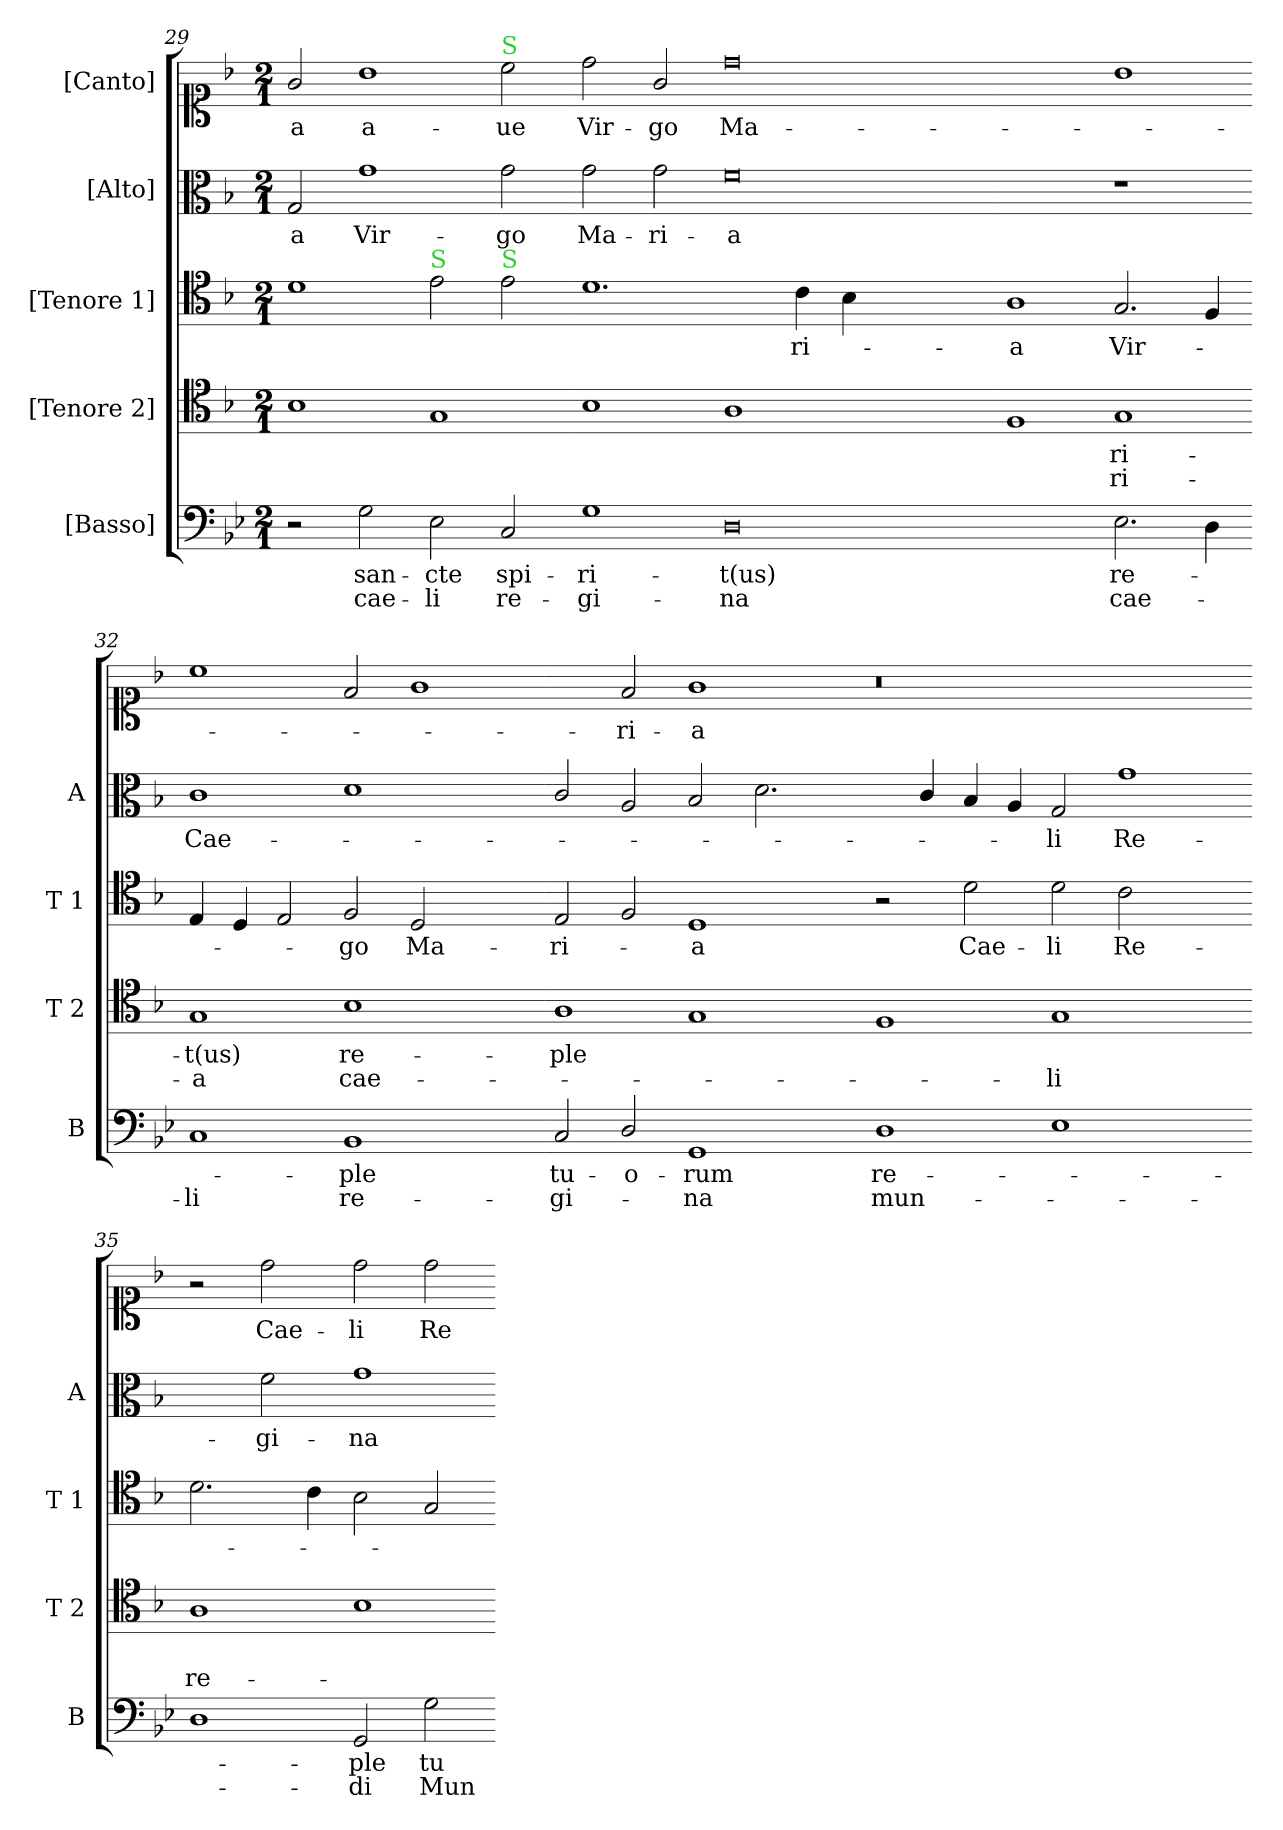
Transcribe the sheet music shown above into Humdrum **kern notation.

**kern	**text	**text	**kern	**text	**text	**kern	**text	**kern	**text	**kern	**text
*part5	*part5	*part5	*part4	*part4	*part4	*part3	*part3	*part2	*part2	*part1	*part1
*staff5	*staff5	*staff5	*staff4	*staff4	*staff4	*staff3	*staff3	*staff2	*staff2	*staff1	*staff1
*I"[Basso]	*	*	*I"[Tenore 2]	*	*	*I"[Tenore 1]	*	*I"[Alto]	*	*I"[Canto]	*
*I'B	*	*	*I'T 2	*	*	*I'T 1	*	*I'A	*	*	*
*clefF4	*	*	*clefC4	*	*	*clefC4	*	*clefC3	*	*clefC1	*
*k[b-e-]	*	*	*k[b-]	*	*	*k[b-]	*	*k[b-]	*	*k[b-]	*
*M2/1	*	*	*M2/1	*	*	*M2/1	*	*M2/1	*	*M2/1	*
=29	=29	=29	=29	=29	=29	=29	=29	=29	=29	=29	=29
2r	.	.	1B-	.	.	1d	.	2G/	-a	2g/	-a
!	!LO:LY:i	!	!	!	!	!	!	!	!	!	!
2G\	san-	cae-	.	.	.	.	.	1g	Vir-	1b-	a-
!	!	!	!	!	!	!LO:TX:a:color=limegreen:t=S	!	!	!	!	!
!	!LO:LY:i	!	!	!	!	!	!	!	!	!	!
2E-\	-cte	-li	1G	.	.	2e\	.	.	.	.	.
!	!	!	!	!	!	!	!	!	!	!LO:TX:a:color=limegreen:t=S	!
!	!	!	!	!	!	!LO:TX:a:color=limegreen:t=S	!	!	!	!	!
!	!LO:LY:i	!	!	!	!	!	!	!	!	!	!
2C/	spi-	re-	.	.	.	2e\	.	2g\	-go	2cc\	-ue
=30-	=30-	=30-	=30-	=30-	=30-	=30-	=30-	=30-	=30-	=30-	=30-
!	!LO:LY:i	!	!	!	!	!	!	!	!	!	!
1G	-ri-	-gi-	1B-	.	.	1.d	.	2g\	Ma-	2dd\	Vir-
.	.	.	.	.	.	.	.	2g\	-ri-	2g/	-go
!	!LO:LY:i	!	!	!	!	!	!	!	!	!	!
0D	-t(us)	-na	1A	.	.	.	.	0f	-a	0dd	Ma-
.	.	.	.	.	.	4c\	ri-	.	.	.	.
.	.	.	.	.	.	4B-\	.	.	.	.	.
.	.	.	1ryy	.	.	1ryy	.	.	.	.	.
=31-	=31-	=31-	=31-	=31-	=31-	=31-	=31-	=31-	=31-	=31-	=31-
1ryy	.	.	1F	.	.	1A	-a	1ryy	.	1ryy	.
!	!	!LO:LY:i	!	!	!	!	!	!	!	!	!
2.E-\	re-	cae-	1G	-ri-	-ri-	2.G/	Vir-	1r	.	1b-	.
4D\	.	.	.	.	.	4F/	.	.	.	.	.
=32-	=32-	=32-	=32-	=32-	=32-	=32-	=32-	=32-	=32-	=32-	=32-
!	!	!LO:LY:i	!	!	!	!	!	!	!	!	!
1C	.	-li	1G	-t(us)	-a	4E/	.	1c	Cae-	1cc	.
.	.	.	.	.	.	4D/	.	.	.	.	.
.	.	.	.	.	.	2E/	.	.	.	.	.
!	!	!LO:LY:i	!	!	!	!	!	!	!	!	!
1BB-	-ple	re-	1B-	re-	cae-	2F/	-go	1d	.	2f/	.
.	.	.	.	.	.	2D/	Ma-	.	.	1g/	.
2ryy	.	.	2ryy	.	.	2ryy	.	2ryy	.	.	.
=33-	=33-	=33-	=33-	=33-	=33-	=33-	=33-	=33-	=33-	=33-	=33-
!	!	!LO:LY:i	!	!	!	!	!	!	!	!	!
2C/	tu-	-gi-	1A	-ple	.	2E/	-ri-	2c/	.	2ryy	.
2D/	-o-	.	.	.	.	2F/	.	2A/	.	2f/	-ri-
!	!	!LO:LY:i	!	!	!	!	!	!	!	!	!
1GG	-rum	-na	1G	.	.	1D	-a	2B-/	.	1g	-a
.	.	.	.	.	.	.	.	2.d\	.	.	.
4ryy	.	.	4ryy	.	.	4ryy	.	.	.	4ryy	.
=34-	=34-	=34-	=34-	=34-	=34-	=34-	=34-	=34-	=34-	=34-	=34-
!	!LO:LY:i	!	!	!	!	!	!	!	!	!	!
1D	re-	mun-	1F	.	.	2r	.	4ryy	.	0r	.
.	.	.	.	.	.	.	.	4c/	.	.	.
.	.	.	.	.	.	2d\	Cae-	4B-/	.	.	.
.	.	.	.	.	.	.	.	4A/	.	.	.
1E-	.	.	1G	.	-li	2d\	-li	2G/	-li	.	.
.	.	.	.	.	.	2c\	Re-	1g\	Re-	.	.
2ryy	.	.	2ryy	.	.	2ryy	.	.	.	2ryy	.
=35-	=35-	=35-	=35-	=35-	=35-	=35-	=35-	=35-	=35-	=35-	=35-
1D	.	.	1A	.	re-	2.d\	.	2ryy	.	2r	.
.	.	.	.	.	.	.	.	2f\	-gi-	2dd\	Cae-
.	.	.	.	.	.	4c\	.	.	.	.	.
!	!LO:LY:i	!	!	!	!	!	!	!	!	!	!
2GG/	-ple	-di	1B-	.	.	2B-\	.	1g	-na	2dd\	-li
!	!LO:LY:i	!	!	!	!	!	!	!	!	!	!
2G\	tu-	Mun-	.	.	.	2G/	.	.	.	2dd\	Re-
=-	=-	=-	=-	=-	=-	=-	=-	=-	=-	=-	=-
*-	*-	*-	*-	*-	*-	*-	*-	*-	*-	*-	*-
